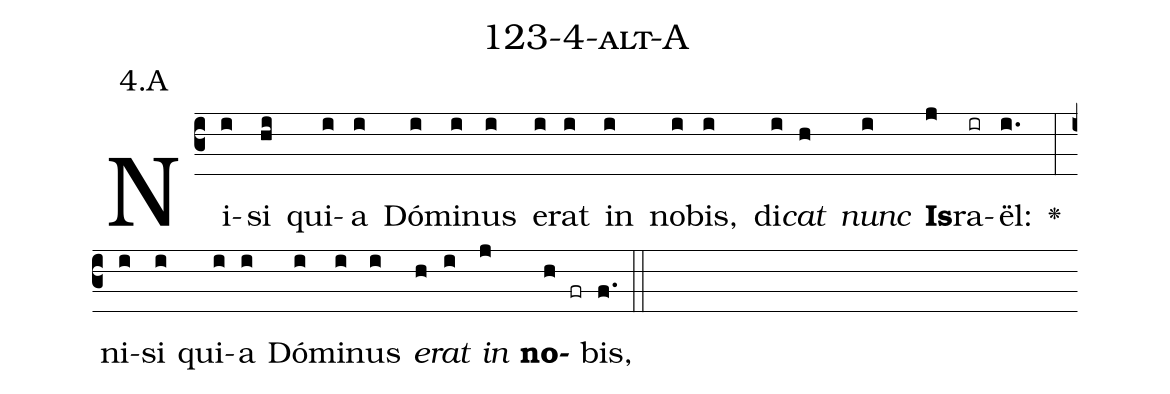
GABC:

name: 123-4-alt-A;
annotation: 4.A;
%%
(c3)Ni(i)si(hi) qui(i)a(i) Dó(i)mi(i)nus(i) e(i)rat(i) in(i) no(i)bis,(i) di(i)<i>cat</i>(h) <i>nunc</i>(i) <b>Is</b>(j)ra(ir)ël:(i.) <v>\greheightstar</v>(:) ni(i)si(i) qui(i)a(i) Dó(i)mi(i)nus(i) <i>e</i>(h)<i>rat</i>(i) <i>in</i>(j) <b>no</b>(h fr)bis,(f.) (::)


%E(i) u(h) o(i) u(j) a(h) e.(f.) (::)
